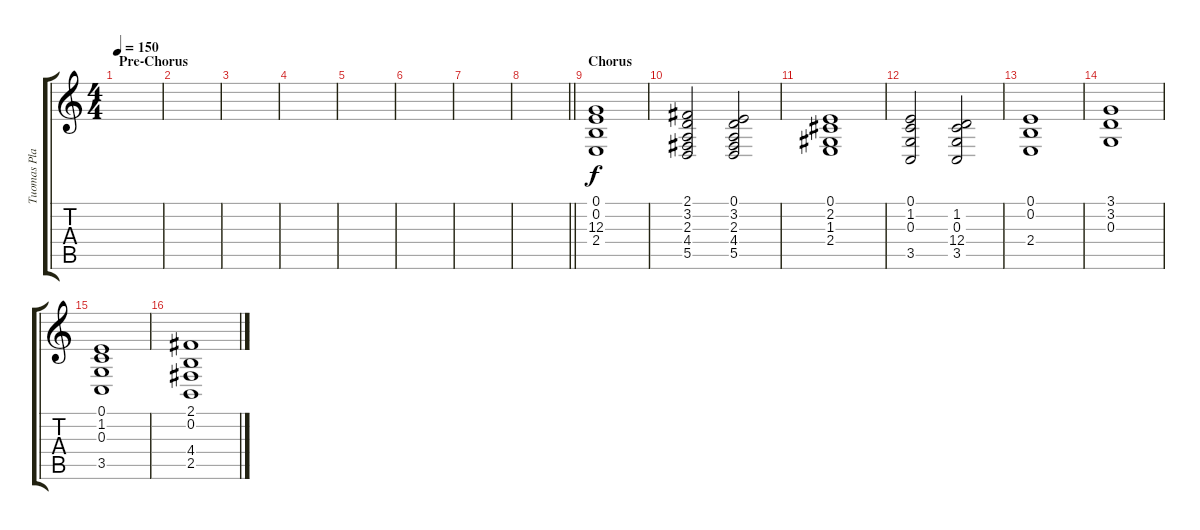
\track ("Tuomas Planman" "Tuomas Pla") {instrument lead2sawtooth}
\staff {score tabs}
\tuning (E4 B3 G3 D3 A2 E2) {hide}
\ts (4 4)
\section ("" "Pre-Chorus")
\tempo 150
\clef g2
\ks c
|
|
|
|
|
|
|
\barLineRight lightlight
|
\section ("" "Chorus")
(0.1 0.2 12.3 2.4).1 |
(2.1 3.2 2.3 4.4 5.5).2 (0.1 3.2 2.3 4.4 5.5).2 |
(0.1 2.2 1.3 2.4).1 |
(0.1 1.2 0.3 3.5).2 (1.2 0.3 12.4 3.5).2 |
(0.1 0.2 2.4).1 |
(3.1 3.2 0.3).1 |
(0.1 1.2 0.3 3.5).1 |
(2.1 0.2 4.4 2.5).1
